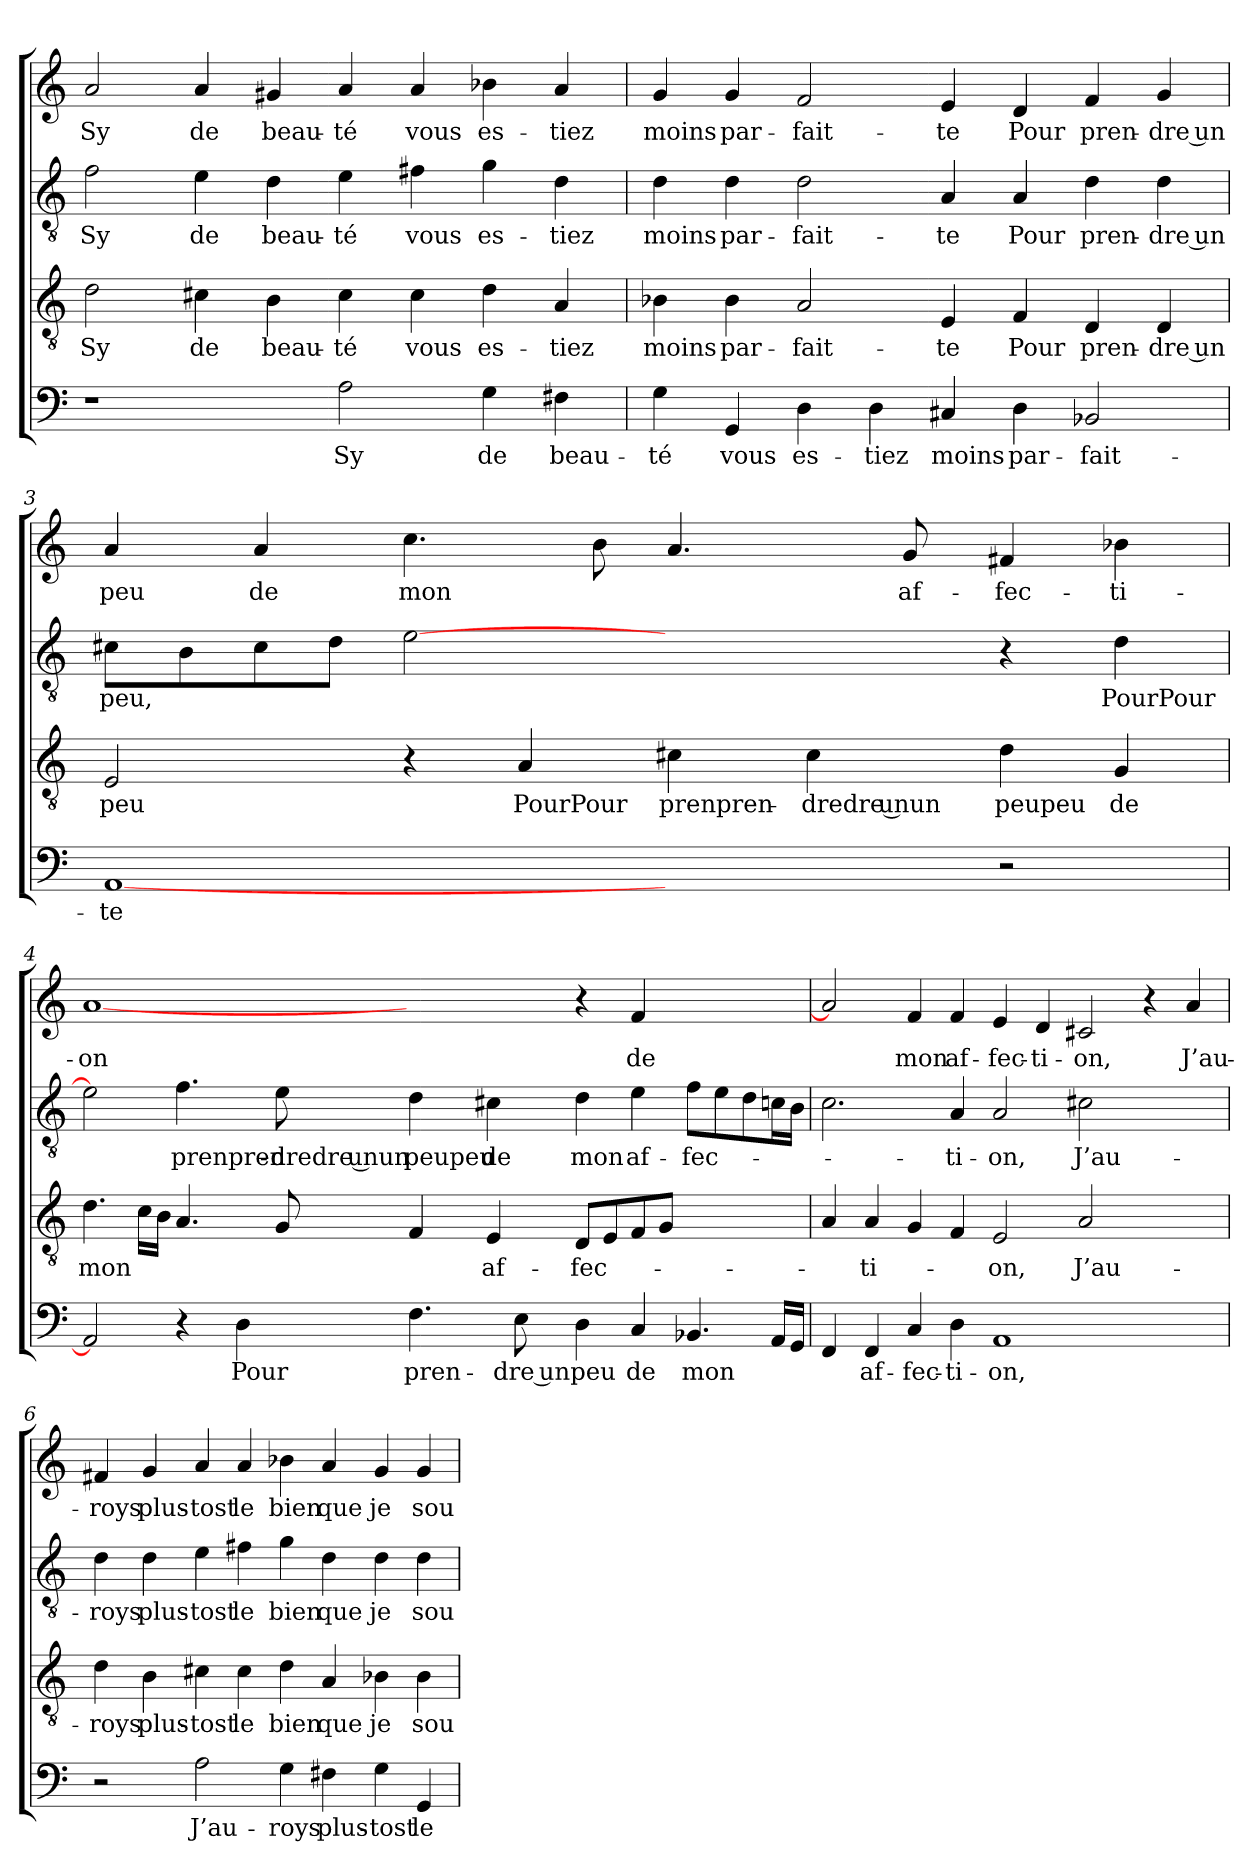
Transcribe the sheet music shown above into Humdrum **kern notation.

**kern	**text	**kern	**text	**kern	**text	**kern	**text
*part4	*part4	*part3	*part3	*part2	*part2	*part1	*part1
*staff4	*staff4	*staff3	*staff3	*staff2	*staff2	*staff1	*staff1
*clefF4	*	*clefGv2	*	*clefGv2	*	*clefG2	*
*k[]	*	*k[]	*	*k[]	*	*k[]	*
=1	=1	=1	=1	=1	=1	=1	=1
1r	.	2d	Sy	2f	Sy	2a	Sy
.	.	4c#X	de	4e	de	4a	de
.	.	4B	beau-	4d	beau-	4g#X	beau-
2A	Sy	4c#	-té	4e	-té	4a	-té
.	.	4c#	vous	4f#X	vous	4a	vous
4G	de	4d	es-	4g	es-	4b-X	es-
4F#X	beau-	4A	-tiez	4d	-tiez	4a	-tiez
=2	=2	=2	=2	=2	=2	=2	=2
4G	-té	4B-X	moins	4d	moins	4g	moins
4GG	vous	4B-	par-	4d	par-	4g	par-
4D	es-	2A	-fait-	2d	-fait-	2f	-fait-
4D	-tiez	.	.	.	.	.	.
4C#X	moins	4E	-te	4A	-te	4e	-te
4D	par-	4F	Pour	4A	Pour	4d	Pour
2BB-X	-fait-	4D	pren-	4d	pren-	4f	pren-
.	.	4D	-dre un	4d	-dre un	4g	-dre un
!!LO:LB:g=z
=3	=3	=3	=3	=3	=3	=3	=3
[1AA	-te	2E	peu	8c#XL	peu,	4a	peu
.	.	.	.	8B	.	.	.
.	.	.	.	8c#	.	4a	de
.	.	.	.	8dJ	.	.	.
.	.	4r	.	[2e	.	4.cc	mon
.	.	4A	PourPour	.	.	.	.
.	.	.	.	.	.	8b	.
2ryy	.	4c#X	prenpren-	2ryy	.	4.a	.
.	.	4c#	-dredre unun	.	.	.	.
.	.	.	.	.	.	8g	af-
2r	.	4d	peupeu	4r	.	4f#X	-fec-
.	.	4G	de	4d	PourPour	4b-X	-ti-
=4	=4	=4	=4	=4	=4	=4	=4
2AA]	.	4.d	mon	2e]	.	[1a	-on
.	.	16cLL	.	.	.	.	.
.	.	16BJJ	.	.	.	.	.
4r	.	4.A	.	4.f	prenpren-	.	.
4D	Pour	.	.	.	.	.	.
.	.	8G	.	8e	-dredre unun	.	.
4.F	pren-	4F	.	4d	peupeu	2ryy	.
.	.	4E	af-	4c#X	de	.	.
8E	-dre un	.	.	.	.	.	.
4D	peu	8DL	-fec-	4d	mon	4r	.
.	.	8E	.	.	.	.	.
4C	de	8F	.	4e	af-	4f	de
.	.	8GJ	.	.	.	.	.
4.BB-X	mon	2ryy	.	8fL	-fec-	2ryy	.
.	.	.	.	8e	.	.	.
.	.	.	.	8d	.	.	.
16AALL	.	.	.	16cnL	.	.	.
16GGJJ	.	.	.	16BJJ	.	.	.
=5	=5	=5	=5	=5	=5	=5	=5
4FF	.	4A	.	2.c	.	2a]	.
4FF	af-	4A	-ti-	.	.	.	.
4C	-fec-	4G	.	.	.	4f	mon
4D	-ti-	4F	.	4A	-ti-	4f	af-
1AA	-on,	2E	-on,	2A	-on,	4e	-fec-
.	.	.	.	.	.	4d	-ti-
.	.	2A	J’au-	2c#X	J’au-	2c#X	-on,
2ryy	.	2ryy	.	2ryy	.	4r	.
.	.	.	.	.	.	4a	J’au-
!!LO:LB:g=z
=6	=6	=6	=6	=6	=6	=6	=6
2r	.	4d	-roys	4d	-roys	4f#X	-roys
.	.	4B	plus-	4d	plus-	4g	plus-
2A	J’au-	4c#X	-tost	4e	-tost	4a	-tost
.	.	4c#	le	4f#X	le	4a	le
4G	-roys	4d	bien	4g	bien	4b-X	bien
4F#X	plus-	4A	que	4d	que	4a	que
4G	-tost	4B-X	je	4d	je	4g	je
4GG	le	4B-	sou-	4d	sou-	4g	sou-
=	=	=	=	=	=	=	=
*-	*-	*-	*-	*-	*-	*-	*-
